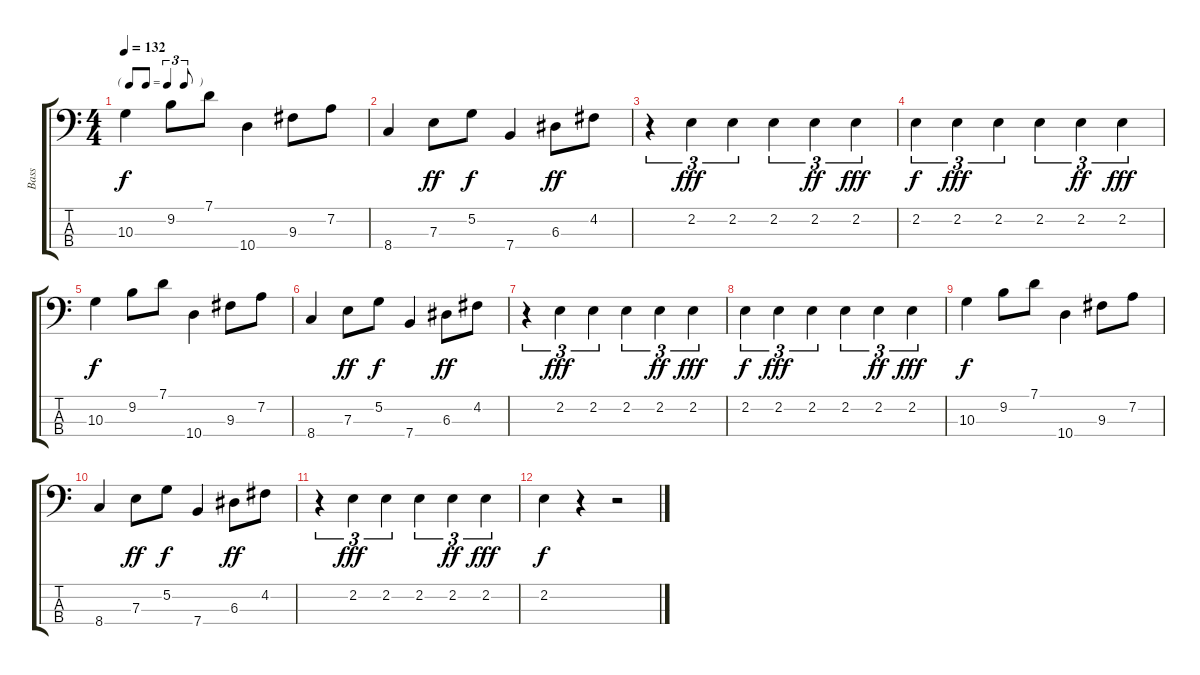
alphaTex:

\track ("Bass" "Bass") {instrument electricbasspick}
\staff {score tabs}
\tuning (G2 D2 A1 E1) {hide}
\ts (4 4)
\tf triplet8th
\tempo 132
\clef f4
\ks c
10.3.4{dy f} 9.2.8 7.1.8 10.4.4 9.3.8 7.2.8 |
8.4.4 7.3.8{dy ff} 5.2.8{dy f} 7.4.4 6.3.8{dy ff} 4.2.8 |
r.4{tu (3 2)} 2.2.4{tu (3 2) dy fff} 2.2.4{tu (3 2)} 2.2.4{tu (3 2)} 2.2.4{tu (3 2) dy ff} 2.2.4{tu (3 2) dy fff} |
2.2.4{tu (3 2) dy f} 2.2.4{tu (3 2) dy fff} 2.2.4{tu (3 2)} 2.2.4{tu (3 2)} 2.2.4{tu (3 2) dy ff} 2.2.4{tu (3 2) dy fff} |
10.3.4{dy f} 9.2.8 7.1.8 10.4.4 9.3.8 7.2.8 |
8.4.4 7.3.8{dy ff} 5.2.8{dy f} 7.4.4 6.3.8{dy ff} 4.2.8 |
r.4{tu (3 2)} 2.2.4{tu (3 2) dy fff} 2.2.4{tu (3 2)} 2.2.4{tu (3 2)} 2.2.4{tu (3 2) dy ff} 2.2.4{tu (3 2) dy fff} |
2.2.4{tu (3 2) dy f} 2.2.4{tu (3 2) dy fff} 2.2.4{tu (3 2)} 2.2.4{tu (3 2)} 2.2.4{tu (3 2) dy ff} 2.2.4{tu (3 2) dy fff} |
10.3.4{dy f} 9.2.8 7.1.8 10.4.4 9.3.8 7.2.8 |
8.4.4 7.3.8{dy ff} 5.2.8{dy f} 7.4.4 6.3.8{dy ff} 4.2.8 |
r.4{tu (3 2)} 2.2.4{tu (3 2) dy fff} 2.2.4{tu (3 2)} 2.2.4{tu (3 2)} 2.2.4{tu (3 2) dy ff} 2.2.4{tu (3 2) dy fff} |
2.2.4{dy f} r.4 r.2
